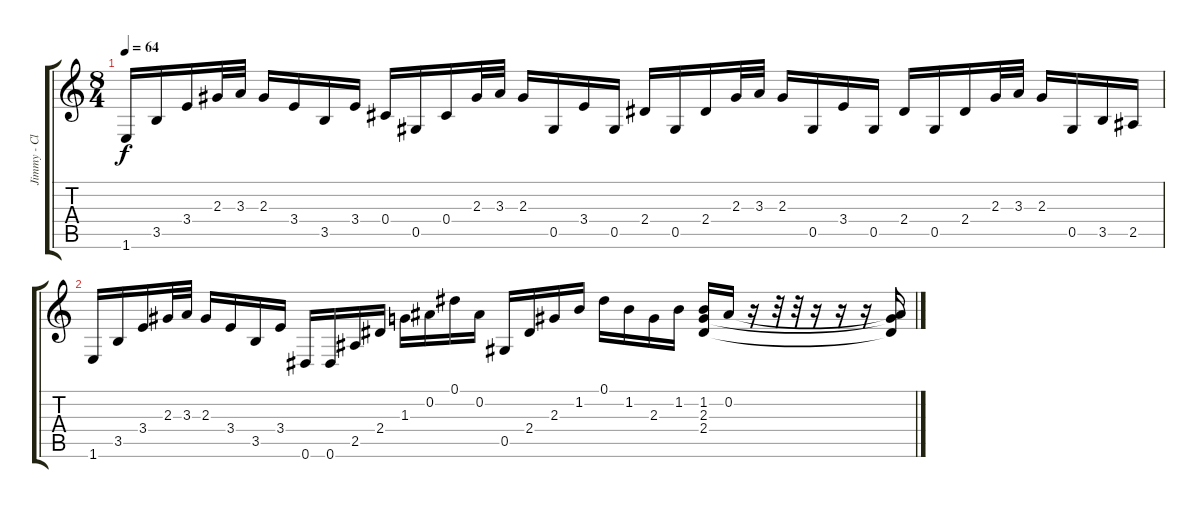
\track ("Jimmy - Clean" "Jimmy - Cl") {instrument acousticguitarsteel}
\staff {score tabs}
\tuning (Eb4 Bb3 Gb3 Db3 Ab2 Eb2) {hide}
\ts (8 4)
\tempo 64
\clef g2
\ks c
1.6.16{dy f} 3.5.16 3.4.16 2.3.32 3.3.32 2.3.16 3.4.16 3.5.16 3.4.16 0.4.16 0.5.16 0.4.16 2.3.32 3.3.32 2.3.16 0.5.16 3.4.16 0.5.16 2.4.16 0.5.16 2.4.16 2.3.32 3.3.32 2.3.16 0.5.16 3.4.16 0.5.16 2.4.16 0.5.16 2.4.16 2.3.32 3.3.32 2.3.16 0.5.16 3.5.16 2.5.16 |
1.6.16 3.5.16 3.4.16 2.3.32 3.3.32 2.3.16 3.4.16 3.5.16 3.4.16 0.6.16 0.6.16 2.5.16 2.4.16 1.3.16 0.2.16 0.1.16 0.2.16 0.5.16 2.4.16 2.3.16 1.2.16 0.1.16 1.2.16 2.3.16 1.2.16 (1.2 2.3 2.4).16 0.2.16 r.16 r.32 r.32 r.16 r.16 r.16 (0.2{t} 2.3{t} 2.4{t}).16
